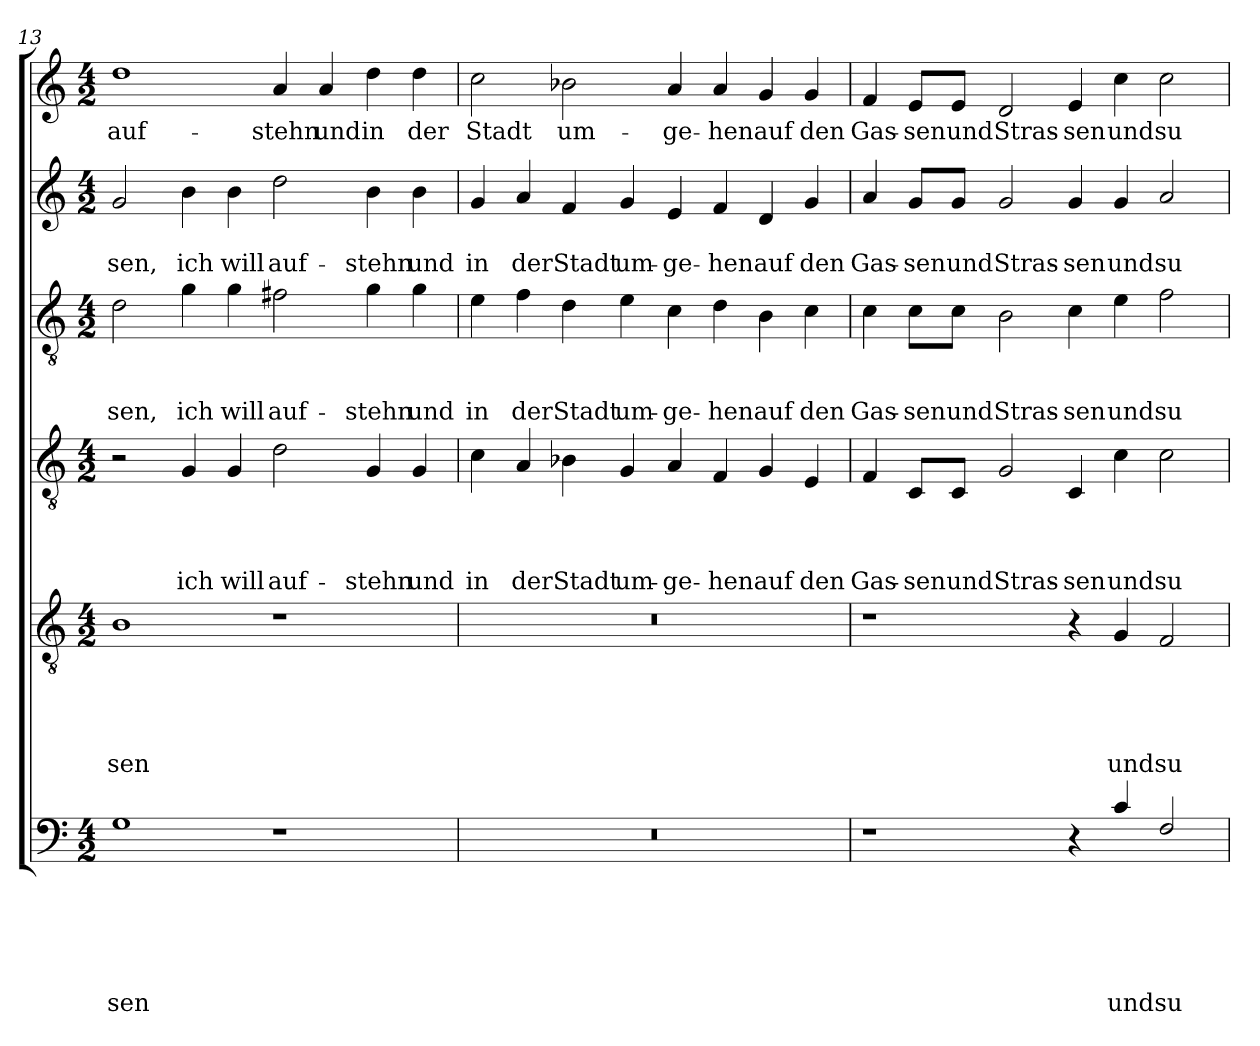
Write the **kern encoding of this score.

**kern	**text	**text	**text	**text	**text	**text	**kern	**text	**text	**text	**text	**text	**kern	**text	**text	**text	**text	**kern	**text	**text	**text	**kern	**text	**text	**kern	**text
*part6	*part6	*part6	*part6	*part6	*part6	*part6	*part5	*part5	*part5	*part5	*part5	*part5	*part4	*part4	*part4	*part4	*part4	*part3	*part3	*part3	*part3	*part2	*part2	*part2	*part1	*part1
*staff6	*staff6	*staff6	*staff6	*staff6	*staff6	*staff6	*staff5	*staff5	*staff5	*staff5	*staff5	*staff5	*staff4	*staff4	*staff4	*staff4	*staff4	*staff3	*staff3	*staff3	*staff3	*staff2	*staff2	*staff2	*staff1	*staff1
*clefF4	*	*	*	*	*	*	*clefGv2	*	*	*	*	*	*clefGv2	*	*	*	*	*clefGv2	*	*	*	*clefG2	*	*	*clefG2	*
*ITrd8c14	*	*	*	*	*	*	*	*	*	*	*	*	*	*	*	*	*	*	*	*	*	*	*	*	*	*
*k[]	*	*	*	*	*	*	*k[]	*	*	*	*	*	*k[]	*	*	*	*	*k[]	*	*	*	*k[]	*	*	*k[]	*
*C:	*	*	*	*	*	*	*C:	*	*	*	*	*	*C:	*	*	*	*	*C:	*	*	*	*C:	*	*	*C:	*
*M4/2	*	*	*	*	*	*	*M4/2	*	*	*	*	*	*M4/2	*	*	*	*	*M4/2	*	*	*	*M4/2	*	*	*M4/2	*
=13	=13	=13	=13	=13	=13	=13	=13	=13	=13	=13	=13	=13	=13	=13	=13	=13	=13	=13	=13	=13	=13	=13	=13	=13	=13	=13
!	!	!	!	!	!	!LO:LY:b	!	!	!	!	!	!LO:LY:b	!	!	!	!	!	!	!	!	!LO:LY:b	!	!	!LO:LY:b	!	!LO:LY:b
1GG	.	.	.	.	.	-sen	1B	.	.	.	.	-sen	2r	.	.	.	.	2d\	.	.	-sen,	2g/	.	-sen,	1dd	auf-
!	!	!	!	!	!	!	!	!	!	!	!	!	!	!	!	!	!LO:LY:b	!	!	!	!LO:LY:b	!	!	!LO:LY:b	!	!
.	.	.	.	.	.	.	.	.	.	.	.	.	4G/	.	.	.	ich	4g\	.	.	ich	4b\	.	ich	.	.
!	!	!	!	!	!	!	!	!	!	!	!	!	!	!	!	!	!LO:LY:b	!	!	!	!LO:LY:b	!	!	!LO:LY:b	!	!
.	.	.	.	.	.	.	.	.	.	.	.	.	4G/	.	.	.	will	4g\	.	.	will	4b\	.	will	.	.
!	!	!	!	!	!	!	!	!	!	!	!	!	!	!	!	!	!LO:LY:b	!	!	!	!LO:LY:b	!	!	!LO:LY:b	!	!LO:LY:b
1r	.	.	.	.	.	.	1r	.	.	.	.	.	2d\	.	.	.	auf-	2f#X\	.	.	auf-	2dd\	.	auf-	4a/	-stehn
!	!	!	!	!	!	!	!	!	!	!	!	!	!	!	!	!	!	!	!	!	!	!	!	!	!	!LO:LY:b
.	.	.	.	.	.	.	.	.	.	.	.	.	.	.	.	.	.	.	.	.	.	.	.	.	4a/	und
!	!	!	!	!	!	!	!	!	!	!	!	!	!	!	!	!	!LO:LY:b	!	!	!	!LO:LY:b	!	!	!LO:LY:b	!	!LO:LY:b
.	.	.	.	.	.	.	.	.	.	.	.	.	4G/	.	.	.	-stehn	4g\	.	.	-stehn	4b\	.	-stehn	4dd\	in
!	!	!	!	!	!	!	!	!	!	!	!	!	!	!	!	!	!LO:LY:b	!	!	!	!LO:LY:b	!	!	!LO:LY:b	!	!LO:LY:b
.	.	.	.	.	.	.	.	.	.	.	.	.	4G/	.	.	.	und	4g\	.	.	und	4b\	.	und	4dd\	der
=14	=14	=14	=14	=14	=14	=14	=14	=14	=14	=14	=14	=14	=14	=14	=14	=14	=14	=14	=14	=14	=14	=14	=14	=14	=14	=14
!	!	!	!	!	!	!	!	!	!	!	!	!	!	!	!	!	!LO:LY:b	!	!	!	!LO:LY:b	!	!	!LO:LY:b	!	!LO:LY:b
0r	.	.	.	.	.	.	0r	.	.	.	.	.	4c\	.	.	.	in	4e\	.	.	in	4g/	.	in	2cc\	Stadt
!	!	!	!	!	!	!	!	!	!	!	!	!	!	!	!	!	!LO:LY:b	!	!	!	!LO:LY:b	!	!	!LO:LY:b	!	!
.	.	.	.	.	.	.	.	.	.	.	.	.	4A/	.	.	.	der	4f\	.	.	der	4a/	.	der	.	.
!	!	!	!	!	!	!	!	!	!	!	!	!	!	!	!	!	!LO:LY:b	!	!	!	!LO:LY:b	!	!	!LO:LY:b	!	!LO:LY:b
.	.	.	.	.	.	.	.	.	.	.	.	.	4B-X\	.	.	.	Stadt	4d\	.	.	Stadt	4f/	.	Stadt	2b-X\	um-
!	!	!	!	!	!	!	!	!	!	!	!	!	!	!	!	!	!LO:LY:b	!	!	!	!LO:LY:b	!	!	!LO:LY:b	!	!
.	.	.	.	.	.	.	.	.	.	.	.	.	4G/	.	.	.	um-	4e\	.	.	um-	4g/	.	um-	.	.
!	!	!	!	!	!	!	!	!	!	!	!	!	!	!	!	!	!LO:LY:b	!	!	!	!LO:LY:b	!	!	!LO:LY:b	!	!LO:LY:b
.	.	.	.	.	.	.	.	.	.	.	.	.	4A/	.	.	.	-ge-	4c\	.	.	-ge-	4e/	.	-ge-	4a/	-ge-
!	!	!	!	!	!	!	!	!	!	!	!	!	!	!	!	!	!LO:LY:b	!	!	!	!LO:LY:b	!	!	!LO:LY:b	!	!LO:LY:b
.	.	.	.	.	.	.	.	.	.	.	.	.	4F/	.	.	.	-hen	4d\	.	.	-hen	4f/	.	-hen	4a/	-hen
!	!	!	!	!	!	!	!	!	!	!	!	!	!	!	!	!	!LO:LY:b	!	!	!	!LO:LY:b	!	!	!LO:LY:b	!	!LO:LY:b
.	.	.	.	.	.	.	.	.	.	.	.	.	4G/	.	.	.	auf	4B\	.	.	auf	4d/	.	auf	4g/	auf
!	!	!	!	!	!	!	!	!	!	!	!	!	!	!	!	!	!LO:LY:b	!	!	!	!LO:LY:b	!	!	!LO:LY:b	!	!LO:LY:b
.	.	.	.	.	.	.	.	.	.	.	.	.	4E/	.	.	.	den	4c\	.	.	den	4g/	.	den	4g/	den
!!LO:LB:g=z
=15	=15	=15	=15	=15	=15	=15	=15	=15	=15	=15	=15	=15	=15	=15	=15	=15	=15	=15	=15	=15	=15	=15	=15	=15	=15	=15
!	!	!	!	!	!	!	!	!	!	!	!	!	!	!	!	!	!LO:LY:b	!	!	!	!LO:LY:b	!	!	!LO:LY:b	!	!LO:LY:b
1r	.	.	.	.	.	.	1r	.	.	.	.	.	4F/	.	.	.	Gas-	4c\	.	.	Gas-	4a/	.	Gas-	4f/	Gas-
!	!	!	!	!	!	!	!	!	!	!	!	!	!	!	!	!	!LO:LY:b	!	!	!	!LO:LY:b	!	!	!LO:LY:b	!	!LO:LY:b
.	.	.	.	.	.	.	.	.	.	.	.	.	8C/L	.	.	.	-sen	8c\L	.	.	-sen	8g/L	.	-sen	8e/L	-sen
!	!	!	!	!	!	!	!	!	!	!	!	!	!	!	!	!	!LO:LY:b	!	!	!	!LO:LY:b	!	!	!LO:LY:b	!	!LO:LY:b
.	.	.	.	.	.	.	.	.	.	.	.	.	8C/J	.	.	.	und	8c\J	.	.	und	8g/J	.	und	8e/J	und
!	!	!	!	!	!	!	!	!	!	!	!	!	!	!	!	!	!LO:LY:b	!	!	!	!LO:LY:b	!	!	!LO:LY:b	!	!LO:LY:b
.	.	.	.	.	.	.	.	.	.	.	.	.	2G/	.	.	.	Stras-	2B\	.	.	Stras-	2g/	.	Stras-	2d/	Stras-
!	!	!	!	!	!	!	!	!	!	!	!	!	!	!	!	!	!LO:LY:b	!	!	!	!LO:LY:b	!	!	!LO:LY:b	!	!LO:LY:b
4r	.	.	.	.	.	.	4r	.	.	.	.	.	4C/	.	.	.	-sen	4c\	.	.	-sen	4g/	.	-sen	4e/	-sen
!	!	!	!	!	!	!LO:LY:b	!	!	!	!	!	!LO:LY:b	!	!	!	!	!LO:LY:b	!	!	!	!LO:LY:b	!	!	!LO:LY:b	!	!LO:LY:b
4C/	.	.	.	.	.	und	4G/	.	.	.	.	und	4c\	.	.	.	und	4e\	.	.	und	4g/	.	und	4cc\	und
!	!	!	!	!	!	!LO:LY:b	!	!	!	!	!	!LO:LY:b	!	!	!	!	!LO:LY:b	!	!	!	!LO:LY:b	!	!	!LO:LY:b	!	!LO:LY:b
2FF/	.	.	.	.	.	su-	2F/	.	.	.	.	su-	2c\	.	.	.	su-	2f\	.	.	su-	2a/	.	su-	2cc\	su-
=	=	=	=	=	=	=	=	=	=	=	=	=	=	=	=	=	=	=	=	=	=	=	=	=	=	=
*-	*-	*-	*-	*-	*-	*-	*-	*-	*-	*-	*-	*-	*-	*-	*-	*-	*-	*-	*-	*-	*-	*-	*-	*-	*-	*-
